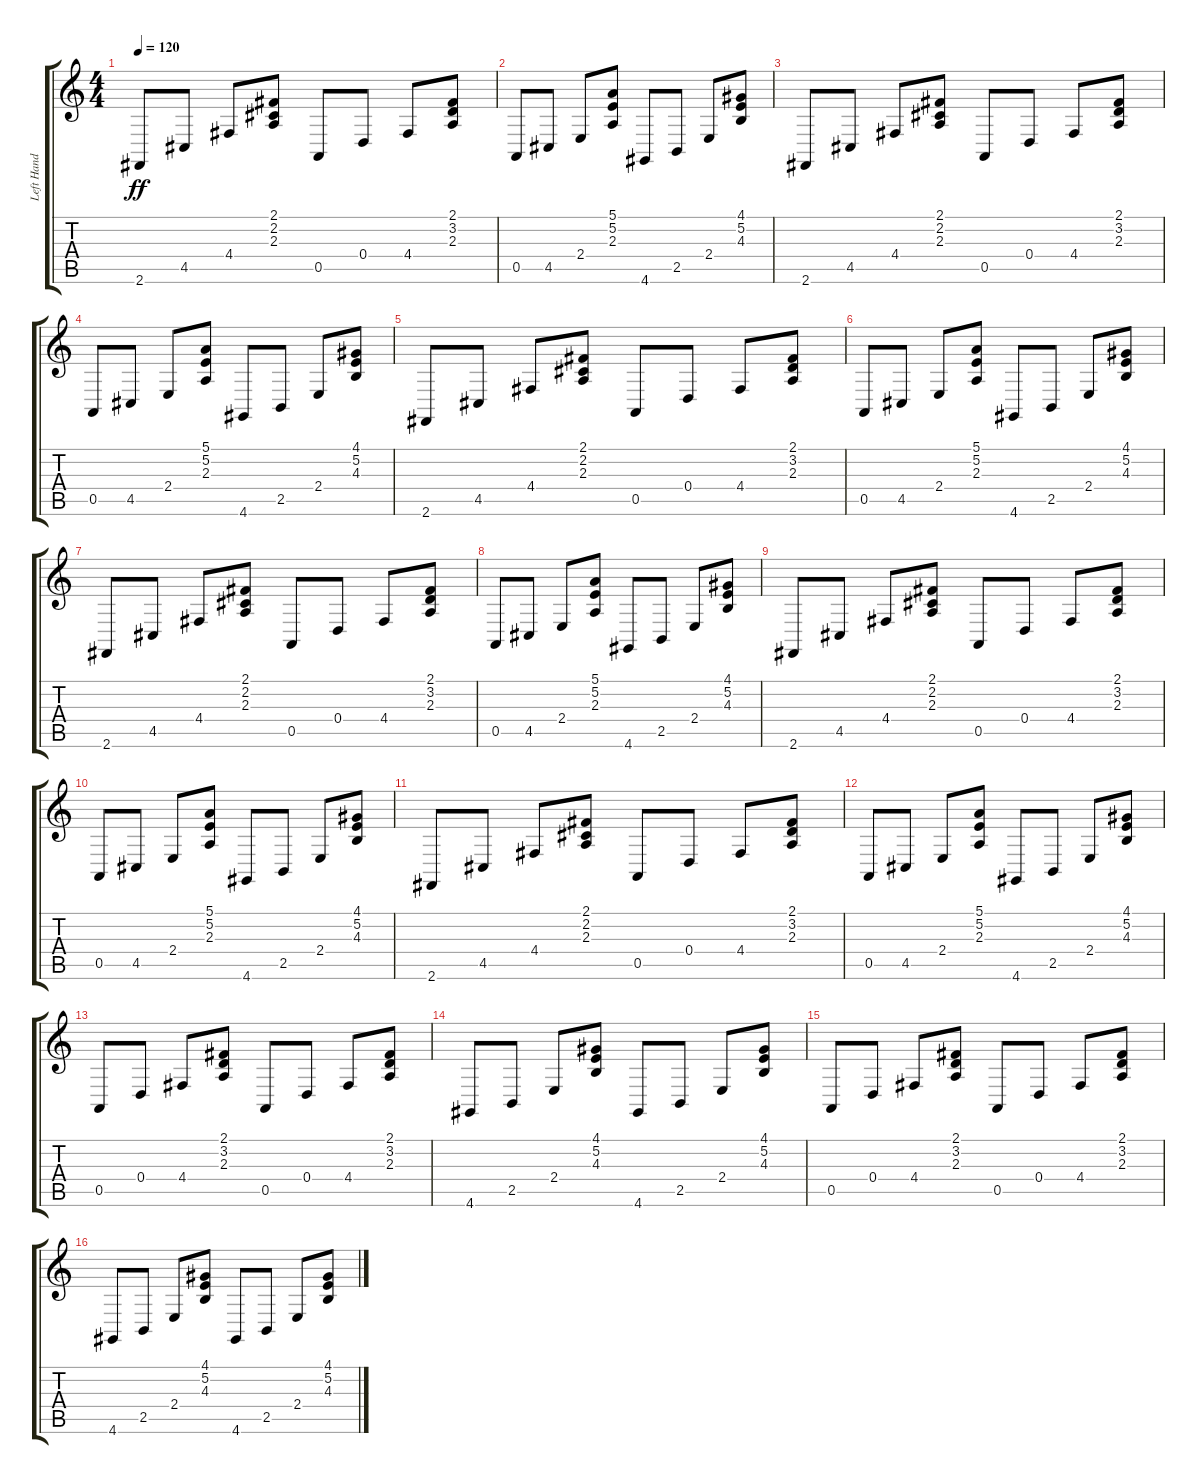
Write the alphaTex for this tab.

\track ("Left Hand" "Left Hand") {instrument brightacousticpiano}
\staff {score tabs}
\tuning (E4 B3 G3 D3 A2 E2) {hide}
\ts (4 4)
\tempo 120
\clef g2
\ks c
2.6.8{dy ff} 4.5.8 4.4.8 (2.1 2.2 2.3).8 0.5.8 0.4.8 4.4.8 (2.1 3.2 2.3).8 |
0.5.8 4.5.8 2.4.8 (5.1 5.2 2.3).8 4.6.8 2.5.8 2.4.8 (4.1 5.2 4.3).8 |
2.6.8 4.5.8 4.4.8 (2.1 2.2 2.3).8 0.5.8 0.4.8 4.4.8 (2.1 3.2 2.3).8 |
0.5.8 4.5.8 2.4.8 (5.1 5.2 2.3).8 4.6.8 2.5.8 2.4.8 (4.1 5.2 4.3).8 |
2.6.8 4.5.8 4.4.8 (2.1 2.2 2.3).8 0.5.8 0.4.8 4.4.8 (2.1 3.2 2.3).8 |
0.5.8 4.5.8 2.4.8 (5.1 5.2 2.3).8 4.6.8 2.5.8 2.4.8 (4.1 5.2 4.3).8 |
2.6.8 4.5.8 4.4.8 (2.1 2.2 2.3).8 0.5.8 0.4.8 4.4.8 (2.1 3.2 2.3).8 |
0.5.8 4.5.8 2.4.8 (5.1 5.2 2.3).8 4.6.8 2.5.8 2.4.8 (4.1 5.2 4.3).8 |
2.6.8 4.5.8 4.4.8 (2.1 2.2 2.3).8 0.5.8 0.4.8 4.4.8 (2.1 3.2 2.3).8 |
0.5.8 4.5.8 2.4.8 (5.1 5.2 2.3).8 4.6.8 2.5.8 2.4.8 (4.1 5.2 4.3).8 |
2.6.8 4.5.8 4.4.8 (2.1 2.2 2.3).8 0.5.8 0.4.8 4.4.8 (2.1 3.2 2.3).8 |
0.5.8 4.5.8 2.4.8 (5.1 5.2 2.3).8 4.6.8 2.5.8 2.4.8 (4.1 5.2 4.3).8 |
0.5.8 0.4.8 4.4.8 (2.1 3.2 2.3).8 0.5.8 0.4.8 4.4.8 (2.1 3.2 2.3).8 |
4.6.8 2.5.8 2.4.8 (4.1 5.2 4.3).8 4.6.8 2.5.8 2.4.8 (4.1 5.2 4.3).8 |
0.5.8 0.4.8 4.4.8 (2.1 3.2 2.3).8 0.5.8 0.4.8 4.4.8 (2.1 3.2 2.3).8 |
4.6.8 2.5.8 2.4.8 (4.1 5.2 4.3).8 4.6.8 2.5.8 2.4.8 (4.1 5.2 4.3).8
